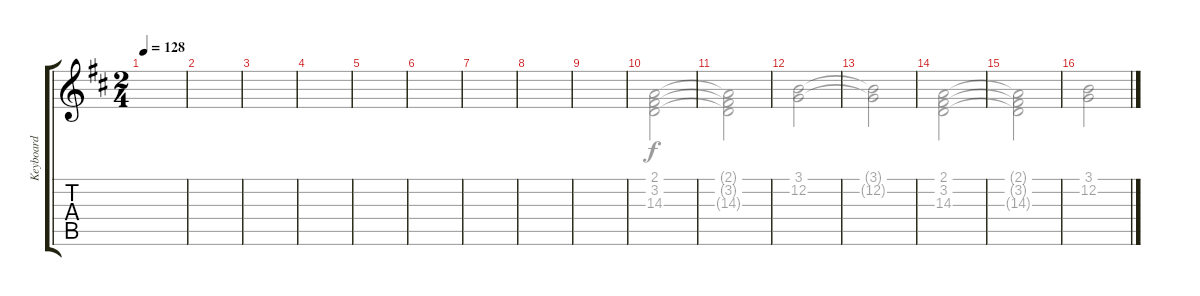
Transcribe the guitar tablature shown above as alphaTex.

\track ("Keyboard" "Keyboard") {instrument churchorgan}
\staff {score tabs}
\tuning (E4 B3 G3 D3 A2 E2) {hide}
\voice
\ts (2 4)
\tempo 128
\clef g2
\ks d
|
|
|
|
|
|
|
|
|
|
|
|
|
|
|
\voice
\clef g2
\ks d
|
|
|
|
|
|
|
|
|
(2.1 3.2 14.3).2 |
(2.1{t} 3.2{t} 14.3{t}).2 |
(3.1 12.2).2 |
(3.1{t} 12.2{t}).2 |
(2.1 3.2 14.3).2 |
(2.1{t} 3.2{t} 14.3{t}).2 |
(3.1 12.2).2
